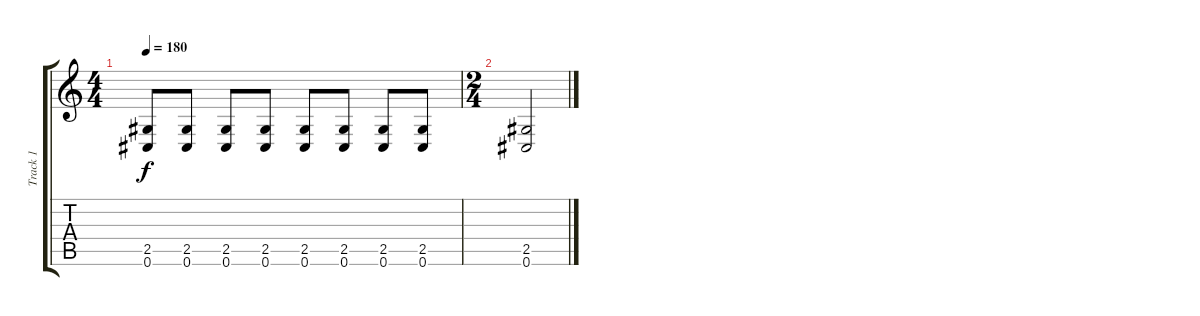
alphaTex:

\track ("Track 1" "Track 1") {instrument distortionguitar}
\staff {score tabs}
\tuning (Db4 Ab3 E3 B2 Gb2 Db2) {hide}
\ts (4 4)
\tempo 180
\clef g2
\ks c
(2.5 0.6).8{dy f} (2.5 0.6).8 (2.5 0.6).8 (2.5 0.6).8 (2.5 0.6).8 (2.5 0.6).8 (2.5 0.6).8 (2.5 0.6).8 |
\ts (2 4)
(2.5 0.6).2
